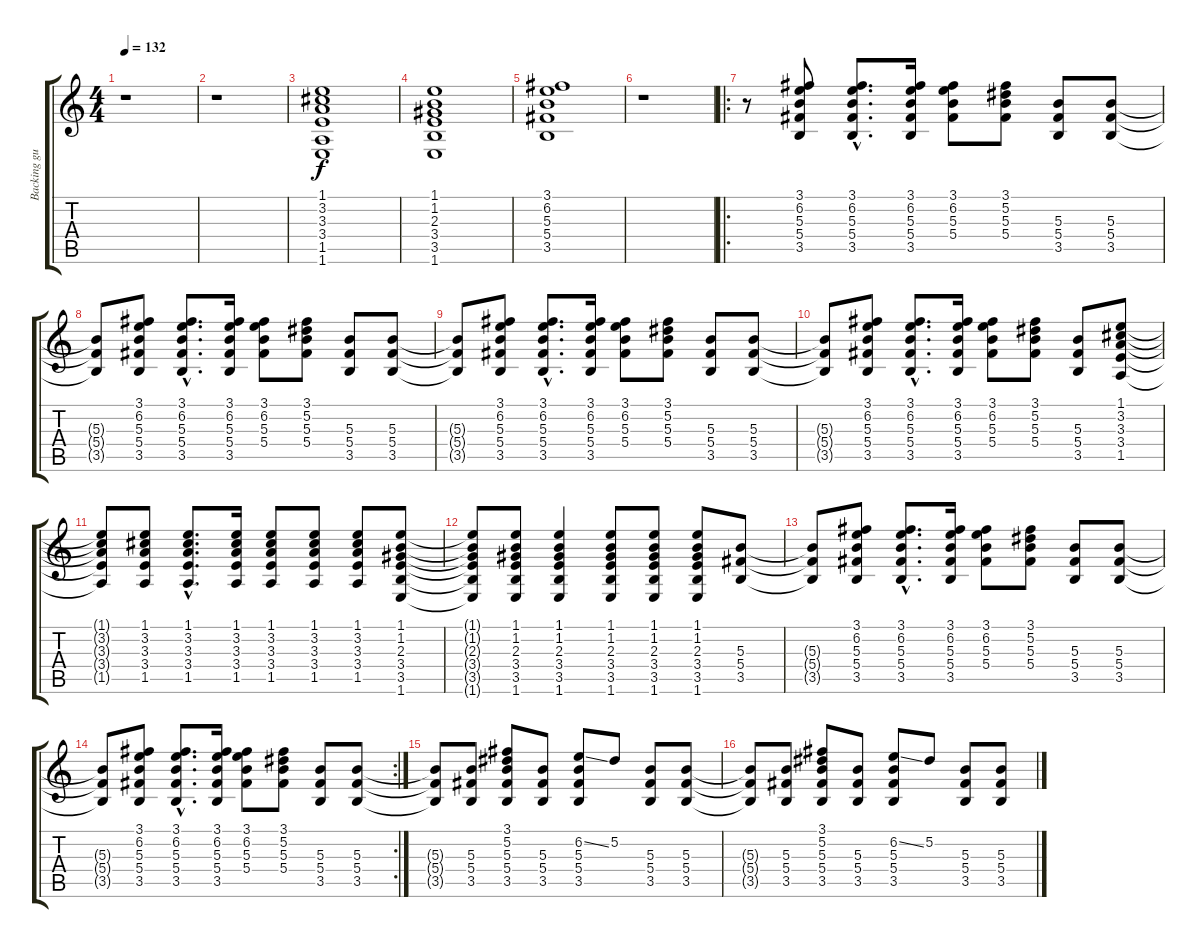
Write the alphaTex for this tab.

\track ("Backing guitar 2" "Backing gu") {instrument acousticguitarsteel}
\staff {score tabs}
\tuning (Eb4 Bb3 Gb3 Db3 Ab2 Eb2) {hide}
\ts (4 4)
\tempo 132
\clef g2
\ks c
r.1{dy f} |
r.1 |
(1.1 3.2 3.3 3.4 1.5 1.6).1 |
(1.1 1.2 2.3 3.4 3.5 1.6).1 |
(3.1 6.2 5.3 5.4 3.5).1 |
r.1 |
\ro
r.8 (3.1 6.2 5.3 5.4 3.5).8 (3.1{hac} 6.2{hac} 5.3{hac} 5.4{hac} 3.5{hac}).8{d} (3.1 6.2 5.3 5.4 3.5).16 (3.1 6.2 5.3 5.4).8 (3.1 5.2 5.3 5.4).8 (5.3 5.4 3.5).8 (5.3 5.4 3.5).8 |
(5.3{t} 5.4{t} 3.5{t}).8 (3.1 6.2 5.3 5.4 3.5).8 (3.1{hac} 6.2{hac} 5.3{hac} 5.4{hac} 3.5{hac}).8{d} (3.1 6.2 5.3 5.4 3.5).16 (3.1 6.2 5.3 5.4).8 (3.1 5.2 5.3 5.4).8 (5.3 5.4 3.5).8 (5.3 5.4 3.5).8 |
(5.3{t} 5.4{t} 3.5{t}).8 (3.1 6.2 5.3 5.4 3.5).8 (3.1{hac} 6.2{hac} 5.3{hac} 5.4{hac} 3.5{hac}).8{d} (3.1 6.2 5.3 5.4 3.5).16 (3.1 6.2 5.3 5.4).8 (3.1 5.2 5.3 5.4).8 (5.3 5.4 3.5).8 (5.3 5.4 3.5).8 |
(5.3{t} 5.4{t} 3.5{t}).8 (3.1 6.2 5.3 5.4 3.5).8 (3.1{hac} 6.2{hac} 5.3{hac} 5.4{hac} 3.5{hac}).8{d} (3.1 6.2 5.3 5.4 3.5).16 (3.1 6.2 5.3 5.4).8 (3.1 5.2 5.3 5.4).8 (5.3 5.4 3.5).8 (1.1 3.2 3.3 3.4 1.5).8 |
(1.1{t} 3.2{t} 3.3{t} 3.4{t} 1.5{t}).8 (1.1 3.2 3.3 3.4 1.5).8 (1.1{hac} 3.2{hac} 3.3{hac} 3.4{hac} 1.5{hac}).8{d} (1.1 3.2 3.3 3.4 1.5).16 (1.1 3.2 3.3 3.4 1.5).8 (1.1 3.2 3.3 3.4 1.5).8 (1.1 3.2 3.3 3.4 1.5).8 (1.1 1.2 2.3 3.4 3.5 1.6).8 |
(1.1{t} 1.2{t} 2.3{t} 3.4{t} 3.5{t} 1.6{t}).8 (1.1 1.2 2.3 3.4 3.5 1.6).8 (1.1 1.2 2.3 3.4 3.5 1.6).4 (1.1 1.2 2.3 3.4 3.5 1.6).8 (1.1 1.2 2.3 3.4 3.5 1.6).8 (1.1 1.2 2.3 3.4 3.5 1.6).8 (5.3 5.4 3.5).8 |
(5.3{t} 5.4{t} 3.5{t}).8 (3.1 6.2 5.3 5.4 3.5).8 (3.1{hac} 6.2{hac} 5.3{hac} 5.4{hac} 3.5{hac}).8{d} (3.1 6.2 5.3 5.4 3.5).16 (3.1 6.2 5.3 5.4).8 (3.1 5.2 5.3 5.4).8 (5.3 5.4 3.5).8 (5.3 5.4 3.5).8 |
\rc 2
(5.3{t} 5.4{t} 3.5{t}).8 (3.1 6.2 5.3 5.4 3.5).8 (3.1{hac} 6.2{hac} 5.3{hac} 5.4{hac} 3.5{hac}).8{d} (3.1 6.2 5.3 5.4 3.5).16 (3.1 6.2 5.3 5.4).8 (3.1 5.2 5.3 5.4).8 (5.3 5.4 3.5).8 (5.3 5.4 3.5).8 |
(5.3{t} 5.4{t} 3.5{t}).8 (5.3 5.4 3.5).8 (3.1 5.2 5.3 5.4 3.5).8 (5.3 5.4 3.5).8 (6.2{ss} 5.3 5.4 3.5).8 5.2.8 (5.3 5.4 3.5).8 (5.3 5.4 3.5).8 |
(5.3{t} 5.4{t} 3.5{t}).8 (5.3 5.4 3.5).8 (3.1 5.2 5.3 5.4 3.5).8 (5.3 5.4 3.5).8 (6.2{ss} 5.3 5.4 3.5).8 5.2.8 (5.3 5.4 3.5).8 (5.3 5.4 3.5).8
